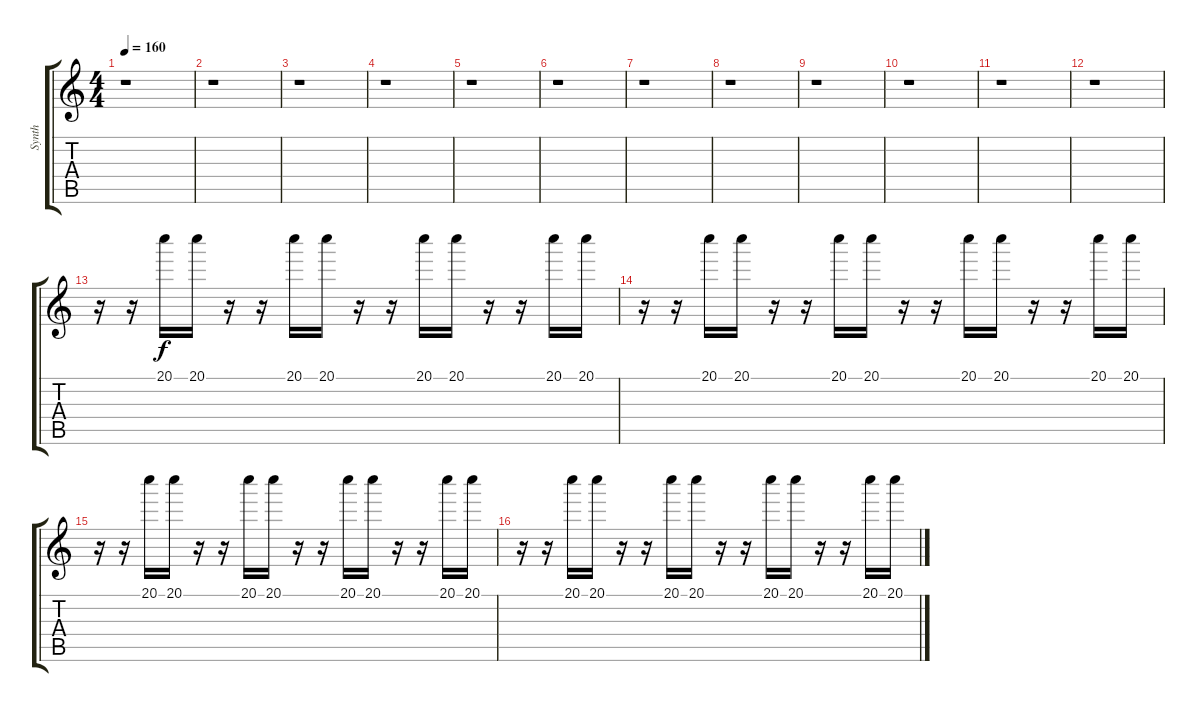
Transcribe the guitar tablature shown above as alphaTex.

\track ("Synth" "Synth") {instrument synthbass2}
\staff {score tabs}
\tuning (E4 B3 G3 D3 A2 E2) {hide}
\ts (4 4)
\tempo 160
\clef g2
\ks c
r.1{dy f} |
r.1 |
r.1 |
r.1 |
r.1 |
r.1 |
r.1 |
r.1 |
r.1 |
r.1 |
r.1 |
r.1 |
r.16 r.16 20.1.16 20.1.16 r.16 r.16 20.1.16 20.1.16 r.16 r.16 20.1.16 20.1.16 r.16 r.16 20.1.16 20.1.16 |
r.16 r.16 20.1.16 20.1.16 r.16 r.16 20.1.16 20.1.16 r.16 r.16 20.1.16 20.1.16 r.16 r.16 20.1.16 20.1.16 |
r.16 r.16 20.1.16 20.1.16 r.16 r.16 20.1.16 20.1.16 r.16 r.16 20.1.16 20.1.16 r.16 r.16 20.1.16 20.1.16 |
r.16 r.16 20.1.16 20.1.16 r.16 r.16 20.1.16 20.1.16 r.16 r.16 20.1.16 20.1.16 r.16 r.16 20.1.16 20.1.16
